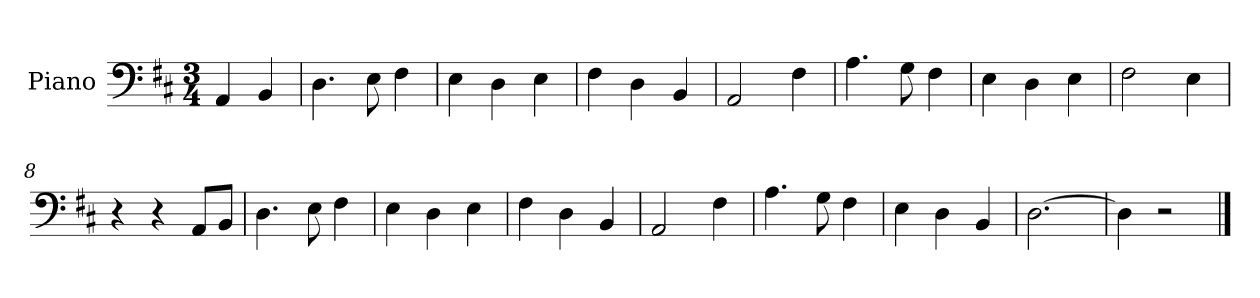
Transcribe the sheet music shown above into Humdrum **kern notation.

**kern
*part1
*staff1
*I"Piano
*I'Pno
*clefF4
*k[f#c#]
*M3/4
=
4AA/
4BB/
=1
4.D\
8E\
4F#\
=2
4E\
4D\
4E\
=3
4F#\
4D\
4BB/
=4
2AA/
4F#\
=5
4.A\
8G\
4F#\
=6
4E\
4D\
4E\
=7
2F#\
4E\
=8
4r
4r
8AA/L
8BB/J
=9
4.D\
8E\
4F#\
=10
4E\
4D\
4E\
=11
4F#\
4D\
4BB/
=12
2AA/
4F#\
=13
4.A\
8G\
4F#\
=14
4E\
4D\
4BB/
=15
[2.D\
=16
4D\]
2r
==
*-
